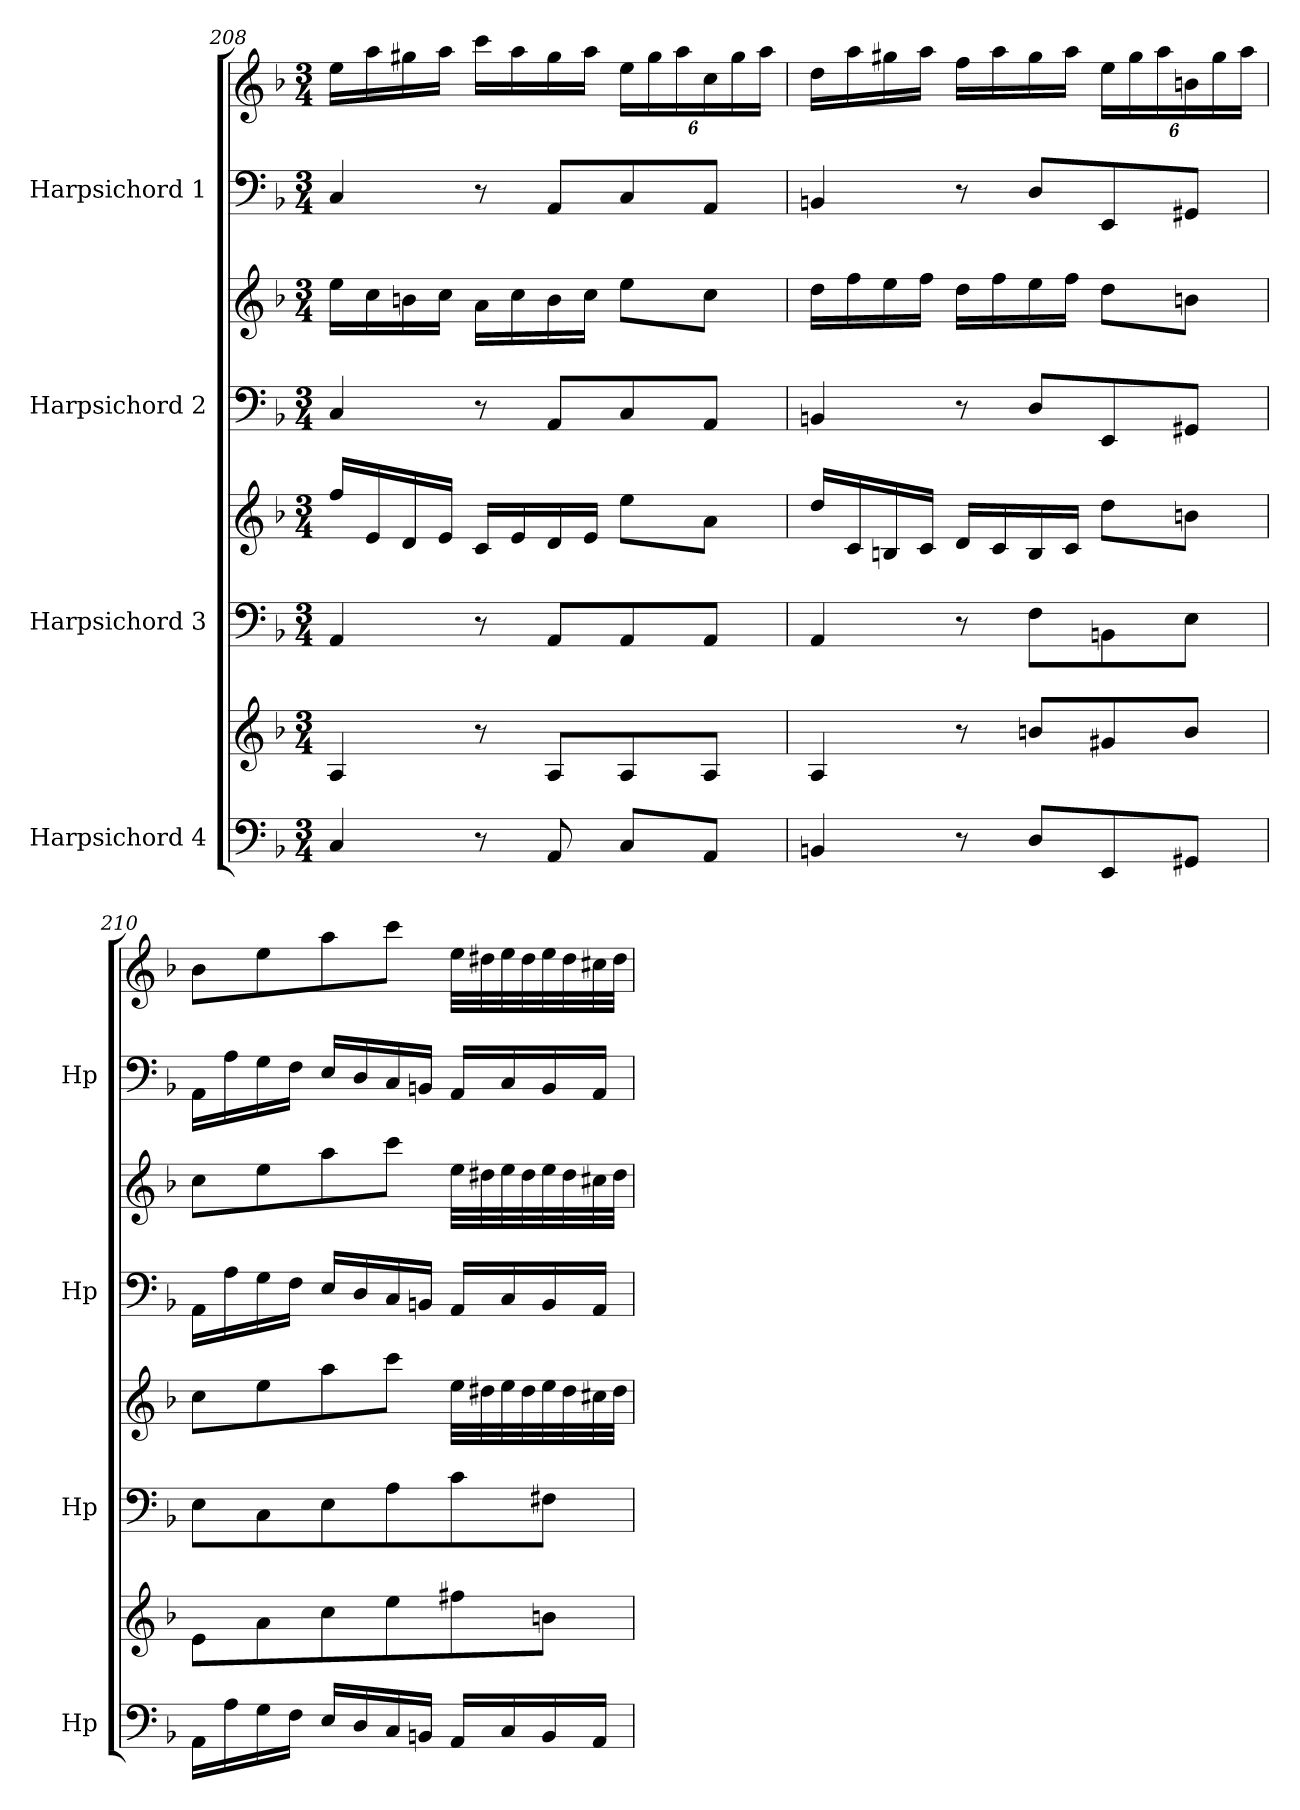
**kern	**kern	**kern	**kern	**kern	**kern	**kern	**kern
*part4	*part4	*part3	*part3	*part2	*part2	*part1	*part1
*staff8	*staff7	*staff6	*staff5	*staff4	*staff3	*staff2	*staff1
*I"Harpsichord 4	*	*I"Harpsichord 3	*	*I"Harpsichord 2	*	*I"Harpsichord 1	*
*I'Hp	*	*I'Hp	*	*I'Hp	*	*I'Hp	*
*clefF4	*clefG2	*clefF4	*clefG2	*clefF4	*clefG2	*clefF4	*clefG2
*k[b-]	*k[b-]	*k[b-]	*k[b-]	*k[b-]	*k[b-]	*k[b-]	*k[b-]
*M3/4	*M3/4	*M3/4	*M3/4	*M3/4	*M3/4	*M3/4	*M3/4
=208	=208	=208	=208	=208	=208	=208	=208
4C/	4A/	4AA/	16ff/LL	4C/	16ee\LL	4C/	16ee\LL
.	.	.	16e/	.	16cc\	.	16aa\
.	.	.	16d/	.	16bn\	.	16gg#X\
.	.	.	16e/JJ	.	16cc\JJ	.	16aa\JJ
8r	8r	8r	16c/LL	8r	16a\LL	8r	16ccc\LL
.	.	.	16e/	.	16cc\	.	16aa\
8AA/	8A/L	8AA/L	16d/	8AA/L	16b\	8AA/L	16gg#\
.	.	.	16e/JJ	.	16cc\JJ	.	16aa\JJ
*	*	*	*	*	*	*	*Xbrackettup
8C/L	8A/	8AA/	8ee\L	8C/	8ee\L	8C/	24ee\LL
.	.	.	.	.	.	.	24gg#\
.	.	.	.	.	.	.	24aa\
8AA/J	8A/J	8AA/J	8a\J	8AA/J	8cc\J	8AA/J	24cc\
.	.	.	.	.	.	.	24gg#\
.	.	.	.	.	.	.	24aa\JJ
=209	=209	=209	=209	=209	=209	=209	=209
4BBn/	4A/	4AA/	16dd/LL	4BBn/	16dd\LL	4BBn/	16dd\LL
.	.	.	16c/	.	16ff\	.	16aa\
.	.	.	16Bn/	.	16ee\	.	16gg#X\
.	.	.	16c/JJ	.	16ff\JJ	.	16aa\JJ
8r	8r	8r	16d/LL	8r	16dd\LL	8r	16ff\LL
.	.	.	16c/	.	16ff\	.	16aa\
8D/L	8bn/L	8F\L	16B/	8D/L	16ee\	8D/L	16gg#\
.	.	.	16c/JJ	.	16ff\JJ	.	16aa\JJ
8EE/	8g#X/	8BBn\	8dd\L	8EE/	8dd\L	8EE/	24ee\LL
.	.	.	.	.	.	.	24gg#\
.	.	.	.	.	.	.	24aa\
8GG#X/J	8b/J	8E\J	8bn\J	8GG#X/J	8bn\J	8GG#X/J	24bn\
.	.	.	.	.	.	.	24gg#\
.	.	.	.	.	.	.	24aa\JJ
!!LO:LB:g=z
=210	=210	=210	=210	=210	=210	=210	=210
16AA\LL	8e\L	8E\L	8cc\L	16AA\LL	8cc\L	16AA\LL	8b-\L
16A\	.	.	.	16A\	.	16A\	.
16G\	8a\	8C\	8ee\	16G\	8ee\	16G\	8ee\
16F\JJ	.	.	.	16F\JJ	.	16F\JJ	.
16E/LL	8cc\	8E\	8aa\	16E/LL	8aa\	16E/LL	8aa\
16D/	.	.	.	16D/	.	16D/	.
16C/	8ee\	8A\	8ccc\J	16C/	8ccc\J	16C/	8ccc\J
16BBn/JJ	.	.	.	16BBn/JJ	.	16BBn/JJ	.
16AA/LL	8ff#X\	8c\	32ee\LLL	16AA/LL	32ee\LLL	16AA/LL	32ee\LLL
.	.	.	32dd#X\	.	32dd#X\	.	32dd#X\
16C/	.	.	32ee\	16C/	32ee\	16C/	32ee\
.	.	.	32dd#\	.	32dd#\	.	32dd#\
16BB/	8bn\J	8F#X\J	32ee\	16BB/	32ee\	16BB/	32ee\
.	.	.	32dd#\	.	32dd#\	.	32dd#\
16AA/JJ	.	.	32cc#X\	16AA/JJ	32cc#X\	16AA/JJ	32cc#X\
.	.	.	32dd#\JJJ	.	32dd#\JJJ	.	32dd#\JJJ
=	=	=	=	=	=	=	=
*-	*-	*-	*-	*-	*-	*-	*-
